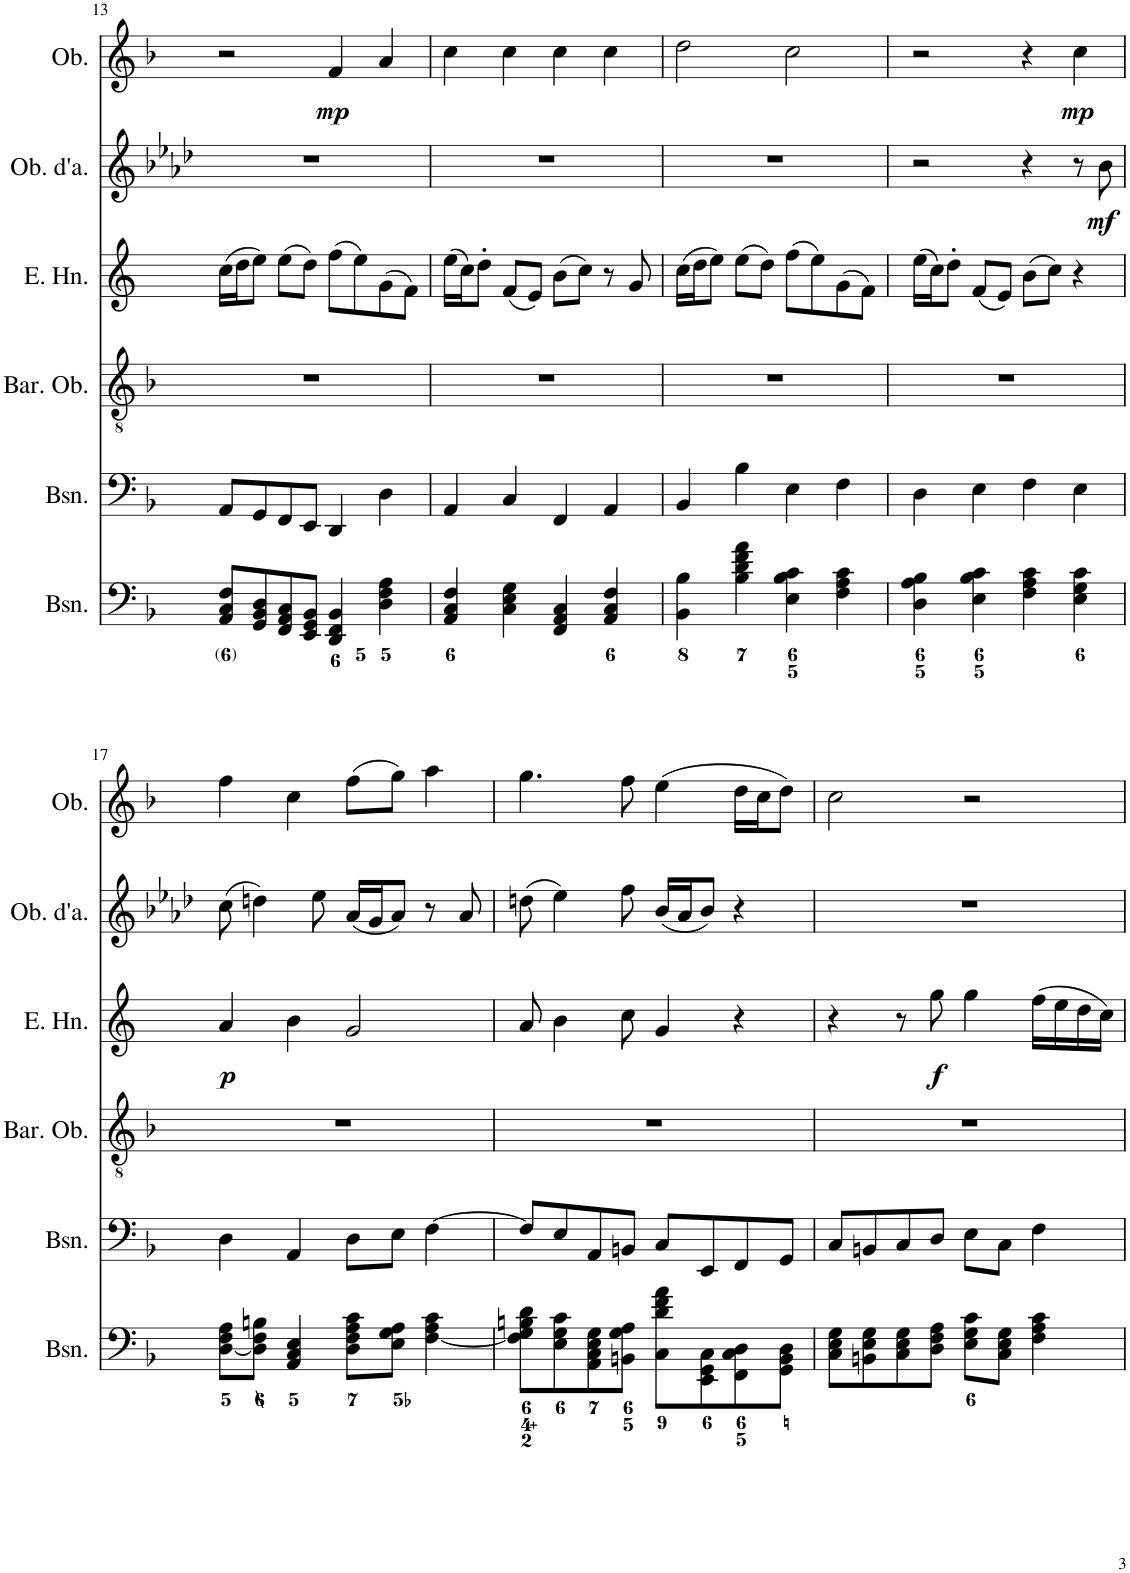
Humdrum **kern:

**kern	**kern	**kern	**kern	**dynam	**kern	**dynam	**kern	**dynam
*part6	*part5	*part4	*part3	*part3	*part2	*part2	*part1	*part1
*staff6	*staff5	*staff4	*staff3	*staff3	*staff2	*staff2	*staff1	*staff1
*I"Bassoon	*I"Bassoon	*I"Baritone Oboe	*I"English Horn	*	*I"Oboe d'amore	*	*I"Oboe	*
*I'Bsn.	*I'Bsn.	*I'Bar. Ob.	*I'E. Hn.	*	*I'Ob. d'a.	*	*I'Ob.	*
!!LO:PB:g=z
*clefF4	*clefF4	*clefGv2	*clefG2	*	*clefG2	*	*clefG2	*
*	*	*	*Trd4c7	*	*Trd2c3	*	*	*
*k[b-]	*k[b-]	*k[b-]	*k[]	*	*k[b-e-a-d-]	*	*k[b-]	*
*M4/4	*M4/4	*M4/4	*M4/4	*	*M4/4	*	*M4/4	*
*met(c)	*met(c)	*met(c)	*met(c)	*	*met(c)	*	*met(c)	*
=13	=13	=13	=13	=13	=13	=13	=13	=13
8AA/ 8C/ 8F/L	8AA/L	1r	(16cc\LL	.	1r	.	2r	.
.	.	.	16dd\J	.	.	.	.	.
8GG/ 8BB-/ 8D/	8GG/	.	8ee\J)	.	.	.	.	.
8FF/ 8AA/ 8C/	8FF/	.	(8ee\L	.	.	.	.	.
8EE/ 8GG/ 8BB-/J	8EE/J	.	8dd\J)	.	.	.	.	.
!	!	!	!	!	!	!	!	!LO:DY:b
4DD/ 4FF/ 4BB-/	4DD/	.	(8ff\L	.	.	.	4f/	mp
.	.	.	8ee\)	.	.	.	.	.
4D\ 4F\ 4A\	4D\	.	(8g\	.	.	.	4a/	.
.	.	.	8f\J)	.	.	.	.	.
=14	=14	=14	=14	=14	=14	=14	=14	=14
4AA/ 4C/ 4F/	4AA/	1r	(16ee\LL	.	1r	.	4cc\	.
.	.	.	16cc\J)	.	.	.	.	.
.	.	.	8dd'\J	.	.	.	.	.
4C\ 4E\ 4G\	4C/	.	(8f/L	.	.	.	4cc\	.
.	.	.	8e/J)	.	.	.	.	.
4FF/ 4AA/ 4C/	4FF/	.	(8b\L	.	.	.	4cc\	.
.	.	.	8cc\J)	.	.	.	.	.
4AA/ 4C/ 4F/	4AA/	.	8r	.	.	.	4cc\	.
.	.	.	8g/	.	.	.	.	.
=15	=15	=15	=15	=15	=15	=15	=15	=15
4BB-\ 4B-\	4BB-/	1r	(16cc\LL	.	1r	.	2dd\	.
.	.	.	16dd\J	.	.	.	.	.
.	.	.	8ee\J)	.	.	.	.	.
4B-\ 4d\ 4f\ 4a\	4B-\	.	(8ee\L	.	.	.	.	.
.	.	.	8dd\J)	.	.	.	.	.
4E\ 4B-\ 4c\	4E\	.	(8ff\L	.	.	.	2cc\	.
.	.	.	8ee\)	.	.	.	.	.
4F\ 4A\ 4c\	4F\	.	(8g\	.	.	.	.	.
.	.	.	8f\J)	.	.	.	.	.
=16	=16	=16	=16	=16	=16	=16	=16	=16
4D\ 4A\ 4B-\	4D\	1r	(16ee\LL	.	2r	.	2r	.
.	.	.	16cc\J)	.	.	.	.	.
.	.	.	8dd'\J	.	.	.	.	.
4E\ 4B-\ 4c\	4E\	.	(8f/L	.	.	.	.	.
.	.	.	8e/J)	.	.	.	.	.
4F\ 4A\ 4c\	4F\	.	(8b\L	.	4r	.	4r	.
.	.	.	8cc\J)	.	.	.	.	.
!	!	!	!	!	!	!	!	!LO:DY:b
4E\ 4G\ 4c\	4E\	.	4r	.	8r	.	4cc\	mp
!	!	!	!	!	!	!LO:DY:b	!	!
.	.	.	.	.	8b-\	mf	.	.
!!LO:LB:g=z
=17	=17	=17	=17	=17	=17	=17	=17	=17
!	!	!	!	!LO:DY:b	!	!	!	!
[8D\ 8F\ 8A\L	4D\	1r	4a/	p	(8cc\	.	4ff\	.
8D\] 8F\ 8Bn\J	.	.	.	.	4ddn\)	.	.	.
4AA/ 4C/ 4E/	4AA/	.	4b\	.	.	.	4cc\	.
.	.	.	.	.	8ee-\	.	.	.
8D\ 8F\ 8A\ 8c\L	8D\L	.	2g/	.	(16a-/LL	.	(8ff\L	.
.	.	.	.	.	16g/J	.	.	.
8E\ 8G\ 8A\J	8E\J	.	.	.	8a-/J)	.	8gg\J)	.
[4F\ 4A\ 4c\	[4F\	.	.	.	8r	.	4aa\	.
.	.	.	.	.	8a-/	.	.	.
=18	=18	=18	=18	=18	=18	=18	=18	=18
8F\] 8G\ 8Bn\ 8d\L	8F/L]	1r	8a/	.	(8ddn\	.	4.gg\	.
8E\ 8G\ 8c\	8E/	.	4b\	.	4ee-\)	.	.	.
8AA\ 8C\ 8E\ 8G\	8AA/	.	.	.	.	.	.	.
8BBn\ 8G\ 8A\J	8BBn/J	.	8cc\	.	8ff\	.	8ff\	.
8C\ 8d\ 8f\ 8a\L	8C/L	.	4g/	.	(16b-/LL	.	(4ee\	.
.	.	.	.	.	16a-/J	.	.	.
8EE\ 8GG\ 8C\	8EE/	.	.	.	8b-/J)	.	.	.
8FF\ 8C\ 8D\	8FF/	.	4r	.	4r	.	16dd\LL	.
.	.	.	.	.	.	.	16cc\J	.
8GG\ 8BB\ 8D\J	8GG/J	.	.	.	.	.	8dd\J)	.
=19	=19	=19	=19	=19	=19	=19	=19	=19
8C\ 8E\ 8G\L	8C/L	1r	4r	.	1r	.	2cc\	.
8BBn\ 8E\ 8G\	8BBn/	.	.	.	.	.	.	.
8C\ 8E\ 8G\	8C/	.	8r	.	.	.	.	.
!	!	!	!	!LO:DY:b	!	!	!	!
8D\ 8F\ 8A\J	8D/J	.	8gg\	f	.	.	.	.
8E\ 8G\ 8c\L	8E\L	.	4gg\	.	.	.	2r	.
8C\ 8E\ 8G\J	8C\J	.	.	.	.	.	.	.
4F\ 4A\ 4c\	4F\	.	(16ff\LL	.	.	.	.	.
.	.	.	16ee\	.	.	.	.	.
.	.	.	16dd\	.	.	.	.	.
.	.	.	16cc\JJ)	.	.	.	.	.
=	=	=	=	=	=	=	=	=
*-	*-	*-	*-	*-	*-	*-	*-	*-
